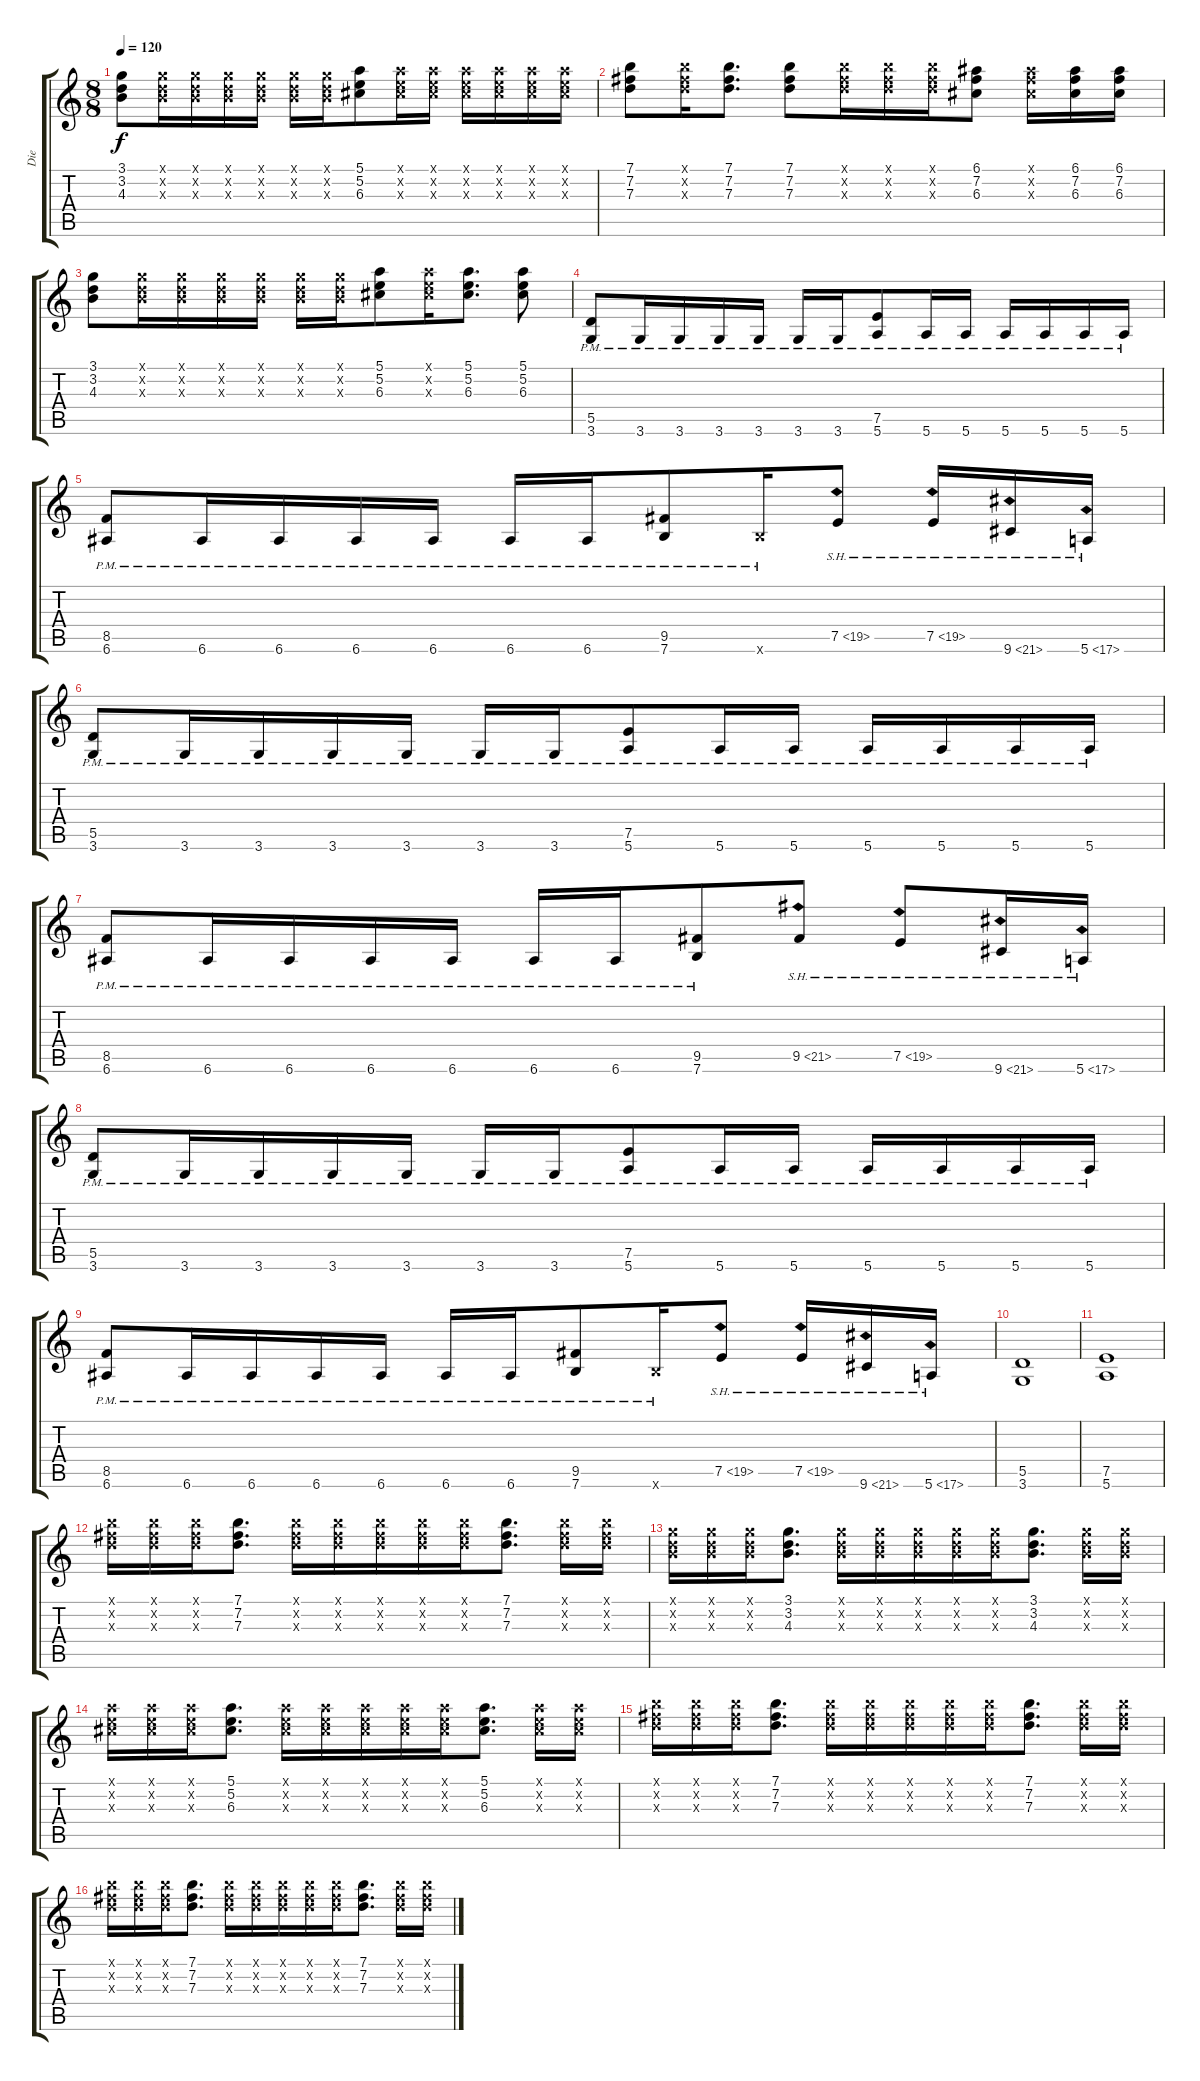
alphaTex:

\track ("Die" "Die") {instrument distortionguitar}
\staff {score tabs}
\tuning (E4 B3 G3 D3 A2 E2) {hide}
\ts (8 8)
\tempo 120
\clef g2
\ks c
(3.1 3.2 4.3).8{dy f} (3.1{x} 3.2{x} 4.3{x}).16 (3.1{x} 3.2{x} 4.3{x}).16 (3.1{x} 3.2{x} 4.3{x}).16 (3.1{x} 3.2{x} 4.3{x}).16 (3.1{x} 3.2{x} 4.3{x}).16 (3.1{x} 3.2{x} 4.3{x}).16 (5.1 5.2 6.3).8 (5.1{x} 5.2{x} 6.3{x}).16 (5.1{x} 5.2{x} 6.3{x}).16 (5.1{x} 5.2{x} 6.3{x}).16 (5.1{x} 5.2{x} 6.3{x}).16 (5.1{x} 5.2{x} 6.3{x}).16 (5.1{x} 5.2{x} 6.3{x}).16 |
(7.1 7.2 7.3).8 (7.1{x} 7.2{x} 7.3{x}).16 (7.1 7.2 7.3).8{d} (7.1 7.2 7.3).8 (7.1{x} 7.2{x} 7.3{x}).16 (7.1{x} 7.2{x} 7.3{x}).16 (7.1{x} 7.2{x} 7.3{x}).16 (6.1 7.2 6.3).8 (6.1{x} 7.2{x} 6.3{x}).16 (6.1 7.2 6.3).16 (6.1 7.2 6.3).16 |
(3.1 3.2 4.3).8 (3.1{x} 3.2{x} 4.3{x}).16 (3.1{x} 3.2{x} 4.3{x}).16 (3.1{x} 3.2{x} 4.3{x}).16 (3.1{x} 3.2{x} 4.3{x}).16 (3.1{x} 3.2{x} 4.3{x}).16 (3.1{x} 3.2{x} 4.3{x}).16 (5.1 5.2 6.3).8 (5.1{x} 5.2{x} 6.3{x}).16 (5.1 5.2 6.3).8{d} (5.1 5.2 6.3).8 |
(5.5{pm} 3.6{pm}).8 3.6{pm}.16 3.6{pm}.16 3.6{pm}.16 3.6{pm}.16 3.6{pm}.16 3.6{pm}.16 (7.5{pm} 5.6{pm}).8 5.6{pm}.16 5.6{pm}.16 5.6{pm}.16 5.6{pm}.16 5.6{pm}.16 5.6{pm}.16 |
(8.5 6.6{pm}).8 6.6{pm}.16 6.6{pm}.16 6.6{pm}.16 6.6{pm}.16 6.6{pm}.16 6.6{pm}.16 (9.5 7.6{pm}).8 7.6{pm x}.16 7.5{sh 12}.8 7.5{sh 12}.16 9.6{sh 12}.16 5.6{sh 12}.16 |
(5.5{pm} 3.6{pm}).8 3.6{pm}.16 3.6{pm}.16 3.6{pm}.16 3.6{pm}.16 3.6{pm}.16 3.6{pm}.16 (7.5{pm} 5.6{pm}).8 5.6{pm}.16 5.6{pm}.16 5.6{pm}.16 5.6{pm}.16 5.6{pm}.16 5.6{pm}.16 |
(8.5 6.6{pm}).8 6.6{pm}.16 6.6{pm}.16 6.6{pm}.16 6.6{pm}.16 6.6{pm}.16 6.6{pm}.16 (9.5 7.6{pm}).8 9.5{sh 12}.8 7.5{sh 12}.8 9.6{sh 12}.16 5.6{sh 12}.16 |
(5.5{pm} 3.6{pm}).8 3.6{pm}.16 3.6{pm}.16 3.6{pm}.16 3.6{pm}.16 3.6{pm}.16 3.6{pm}.16 (7.5{pm} 5.6{pm}).8 5.6{pm}.16 5.6{pm}.16 5.6{pm}.16 5.6{pm}.16 5.6{pm}.16 5.6{pm}.16 |
(8.5 6.6{pm}).8 6.6{pm}.16 6.6{pm}.16 6.6{pm}.16 6.6{pm}.16 6.6{pm}.16 6.6{pm}.16 (9.5 7.6{pm}).8 7.6{pm x}.16 7.5{sh 12}.8 7.5{sh 12}.16 9.6{sh 12}.16 5.6{sh 12}.16 |
(5.5 3.6).1 |
(7.5 5.6).1 |
(7.1{x} 7.2{x} 7.3{x}).16 (7.1{x} 7.2{x} 7.3{x}).16 (7.1{x} 7.2{x} 7.3{x}).16 (7.1 7.2 7.3).8{d} (7.1{x} 7.2{x} 7.3{x}).16 (7.1{x} 7.2{x} 7.3{x}).16 (7.1{x} 7.2{x} 7.3{x}).16 (7.1{x} 7.2{x} 7.3{x}).16 (7.1{x} 7.2{x} 7.3{x}).16 (7.1 7.2 7.3).8{d} (7.1{x} 7.2{x} 7.3{x}).16 (7.1{x} 7.2{x} 7.3{x}).16 |
(3.1{x} 3.2{x} 4.3{x}).16 (3.1{x} 3.2{x} 4.3{x}).16 (3.1{x} 3.2{x} 4.3{x}).16 (3.1 3.2 4.3).8{d} (3.1{x} 3.2{x} 4.3{x}).16 (3.1{x} 3.2{x} 4.3{x}).16 (3.1{x} 3.2{x} 4.3{x}).16 (3.1{x} 3.2{x} 4.3{x}).16 (3.1{x} 3.2{x} 4.3{x}).16 (3.1 3.2 4.3).8{d} (3.1{x} 3.2{x} 4.3{x}).16 (3.1{x} 3.2{x} 4.3{x}).16 |
(5.1{x} 5.2{x} 6.3{x}).16 (5.1{x} 5.2{x} 6.3{x}).16 (5.1{x} 5.2{x} 6.3{x}).16 (5.1 5.2 6.3).8{d} (5.1{x} 5.2{x} 6.3{x}).16 (5.1{x} 5.2{x} 6.3{x}).16 (5.1{x} 5.2{x} 6.3{x}).16 (5.1{x} 5.2{x} 6.3{x}).16 (5.1{x} 5.2{x} 6.3{x}).16 (5.1 5.2 6.3).8{d} (5.1{x} 5.2{x} 6.3{x}).16 (5.1{x} 5.2{x} 6.3{x}).16 |
(7.1{x} 7.2{x} 7.3{x}).16 (7.1{x} 7.2{x} 7.3{x}).16 (7.1{x} 7.2{x} 7.3{x}).16 (7.1 7.2 7.3).8{d} (7.1{x} 7.2{x} 7.3{x}).16 (7.1{x} 7.2{x} 7.3{x}).16 (7.1{x} 7.2{x} 7.3{x}).16 (7.1{x} 7.2{x} 7.3{x}).16 (7.1{x} 7.2{x} 7.3{x}).16 (7.1 7.2 7.3).8{d} (7.1{x} 7.2{x} 7.3{x}).16 (7.1{x} 7.2{x} 7.3{x}).16 |
(7.1{x} 7.2{x} 7.3{x}).16 (7.1{x} 7.2{x} 7.3{x}).16 (7.1{x} 7.2{x} 7.3{x}).16 (7.1 7.2 7.3).8{d} (7.1{x} 7.2{x} 7.3{x}).16 (7.1{x} 7.2{x} 7.3{x}).16 (7.1{x} 7.2{x} 7.3{x}).16 (7.1{x} 7.2{x} 7.3{x}).16 (7.1{x} 7.2{x} 7.3{x}).16 (7.1 7.2 7.3).8{d} (7.1{x} 7.2{x} 7.3{x}).16 (7.1{x} 7.2{x} 7.3{x}).16
